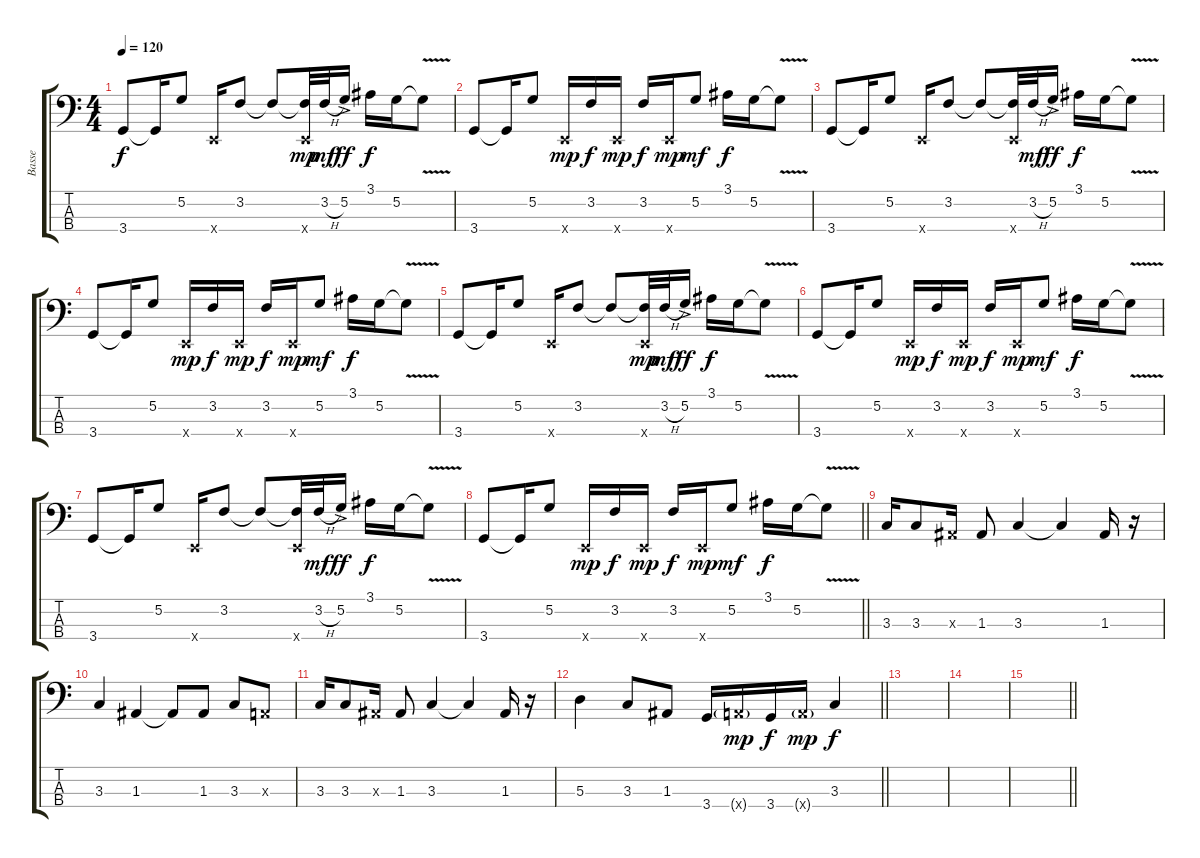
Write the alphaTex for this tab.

\track ("Basse" "Basse") {instrument electricbassfinger}
\staff {score tabs}
\tuning (G2 D2 A1 E1) {hide}
\ts (4 4)
\tempo 120
\clef f4
\ks c
3.4.8{dy f} 3.4{t}.16 5.2.8 0.4{x}.16 3.2.8 3.2{t}.8 (3.2{t} 0.4{x}).32{dy mp} 3.2{h}.32{dy mf} 5.2{ac}.16{dy ff} 3.1.16{dy f} 5.2.16 5.2{v t}.8 |
3.4.8 3.4{t}.16 5.2.8 0.4{x}.16{dy mp} 3.2.16{dy f} 0.4{x}.16{dy mp} 3.2.16{dy f} 0.4{x}.16{dy mp} 5.2.8{dy mf} 3.1.16{dy f} 5.2.16 5.2{v t}.8 |
3.4.8 3.4{t}.16 5.2.8 0.4{x}.16 3.2.8 3.2{t}.8 (3.2{t} 0.4{x}).32 3.2{h}.32{dy mf} 5.2{ac}.16{dy ff} 3.1.16{dy f} 5.2.16 5.2{v t}.8 |
3.4.8 3.4{t}.16 5.2.8 0.4{x}.16{dy mp} 3.2.16{dy f} 0.4{x}.16{dy mp} 3.2.16{dy f} 0.4{x}.16{dy mp} 5.2.8{dy mf} 3.1.16{dy f} 5.2.16 5.2{v t}.8 |
3.4.8 3.4{t}.16 5.2.8 0.4{x}.16 3.2.8 3.2{t}.8 (3.2{t} 0.4{x}).32{dy mp} 3.2{h}.32{dy mf} 5.2{ac}.16{dy ff} 3.1.16{dy f} 5.2.16 5.2{v t}.8 |
3.4.8 3.4{t}.16 5.2.8 0.4{x}.16{dy mp} 3.2.16{dy f} 0.4{x}.16{dy mp} 3.2.16{dy f} 0.4{x}.16{dy mp} 5.2.8{dy mf} 3.1.16{dy f} 5.2.16 5.2{v t}.8 |
3.4.8 3.4{t}.16 5.2.8 0.4{x}.16 3.2.8 3.2{t}.8 (3.2{t} 0.4{x}).32 3.2{h}.32{dy mf} 5.2{ac}.16{dy ff} 3.1.16{dy f} 5.2.16 5.2{v t}.8 |
\barLineRight lightlight
3.4.8 3.4{t}.16 5.2.8 0.4{x}.16{dy mp} 3.2.16{dy f} 0.4{x}.16{dy mp} 3.2.16{dy f} 0.4{x}.16{dy mp} 5.2.8{dy mf} 3.1.16{dy f} 5.2.16 5.2{v t}.8 |
3.3.16 3.3.8 1.3{x}.16 1.3.8 3.3.4 3.3{t}.4 1.3.16 r.16 |
3.3.4 1.3.4 1.3{t}.8 1.3.8 3.3.8 0.3{x}.8 |
3.3.16 3.3.8 1.3{x}.16 1.3.8 3.3.4 3.3{t}.4 1.3.16 r.16 |
\barLineRight lightlight
5.3.4 3.3.8 1.3.8 3.4.16 5.4{g x}.16{dy mp} 3.4.16{dy f} 5.4{g x}.16{dy mp} 3.3.4{dy f} |
|
|
\barLineRight lightlight
